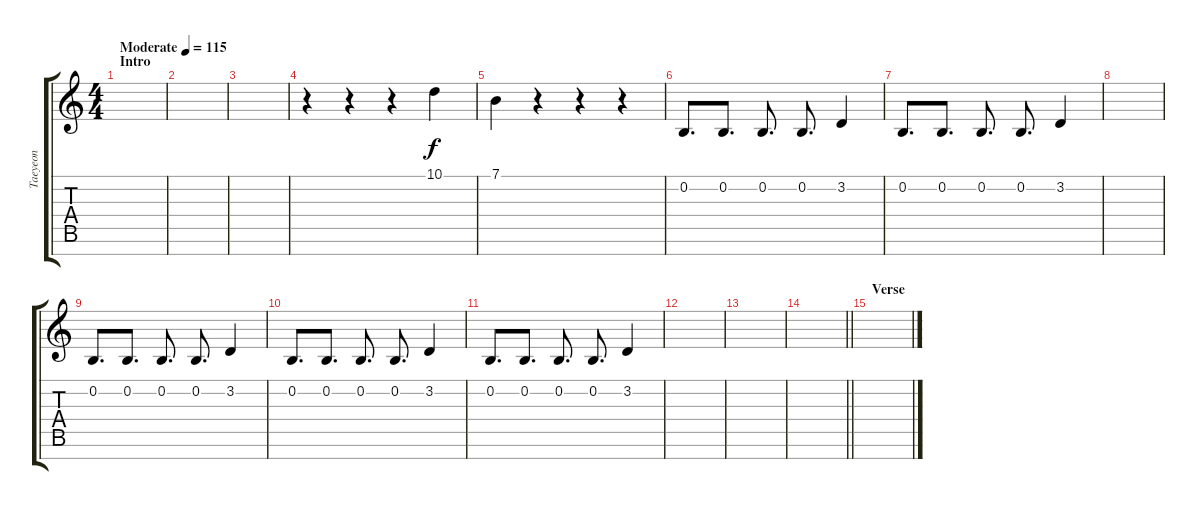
\track ("Taeyeon" "Taeyeon") {instrument flute}
\staff {score tabs}
\tuning (E4 B3 G3 D3 A2 E2 B1) {hide}
\ts (4 4)
\section ("" "Intro")
\tempo (115 "Moderate")
\clef g2
\ks c
|
|
|
r.4 r.4 r.4 10.1.4{volume 16} |
7.1.4 r.4 r.4 r.4 |
0.2.8{d volume 9} 0.2.8{d} 0.2.8{d} 0.2.8{d} 3.2.4 |
0.2.8{d} 0.2.8{d} 0.2.8{d} 0.2.8{d} 3.2.4 |
|
0.2.8{d} 0.2.8{d} 0.2.8{d} 0.2.8{d} 3.2.4 |
0.2.8{d} 0.2.8{d} 0.2.8{d} 0.2.8{d} 3.2.4 |
0.2.8{d} 0.2.8{d} 0.2.8{d} 0.2.8{d} 3.2.4 |
|
|
\barLineRight lightlight
|
\section ("" "Verse")
